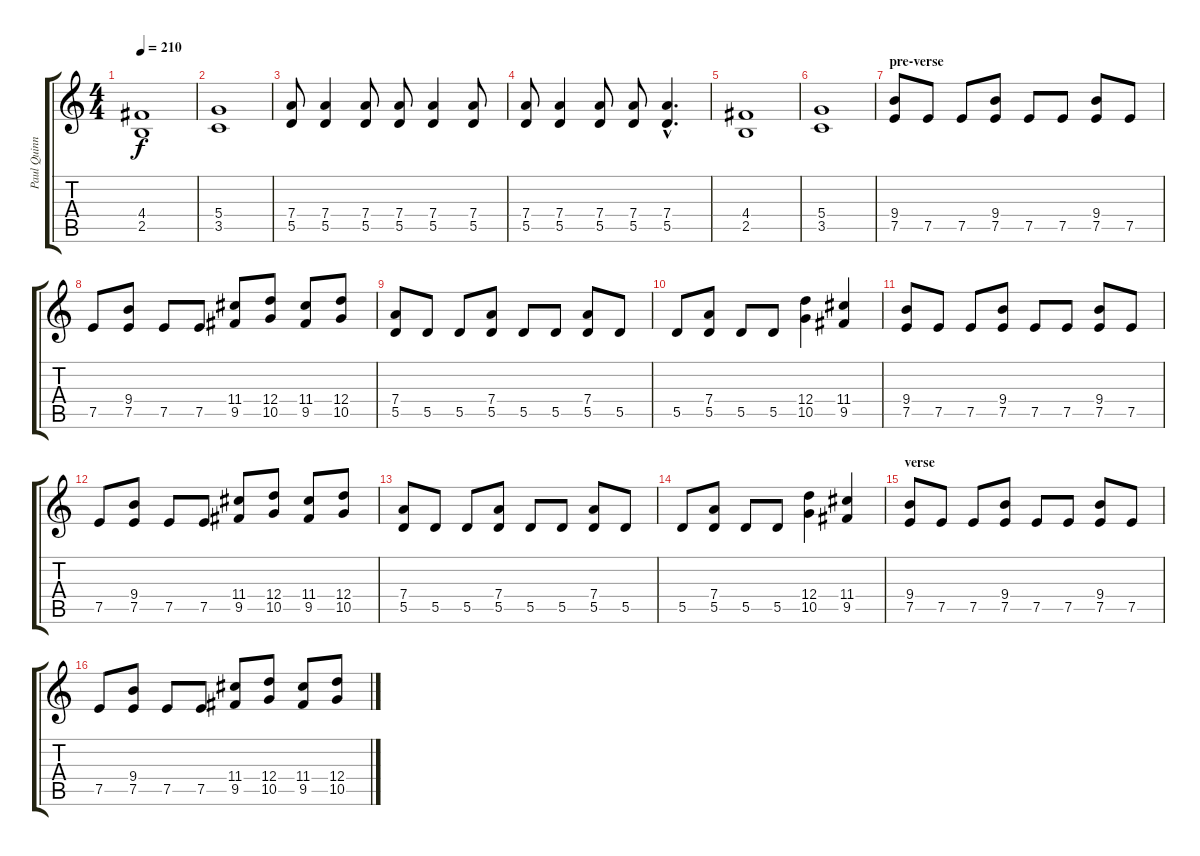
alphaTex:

\track ("Paul Quinn" "Paul Quinn") {instrument distortionguitar}
\staff {score tabs}
\tuning (E4 B3 G3 D3 A2 E2) {hide}
\ts (4 4)
\tempo 210
\clef g2
\ks c
(4.4 2.5).1{dy f} |
(5.4 3.5).1 |
(7.4 5.5).8 (7.4 5.5).4 (7.4 5.5).8 (7.4 5.5).8 (7.4 5.5).4 (7.4 5.5).8 |
(7.4 5.5).8 (7.4 5.5).4 (7.4 5.5).8 (7.4 5.5).8 (7.4{hac} 5.5{hac}).4{d} |
(4.4 2.5).1 |
(5.4 3.5).1 |
\section ("" "pre-verse")
(9.4 7.5).8 7.5.8 7.5.8 (9.4 7.5).8 7.5.8 7.5.8 (9.4 7.5).8 7.5.8 |
7.5.8 (9.4 7.5).8 7.5.8 7.5.8 (11.4 9.5).8 (12.4 10.5).8 (11.4 9.5).8 (12.4 10.5).8 |
(7.4 5.5).8 5.5.8 5.5.8 (7.4 5.5).8 5.5.8 5.5.8 (7.4 5.5).8 5.5.8 |
5.5.8 (7.4 5.5).8 5.5.8 5.5.8 (12.4 10.5).4 (11.4 9.5).4 |
(9.4 7.5).8 7.5.8 7.5.8 (9.4 7.5).8 7.5.8 7.5.8 (9.4 7.5).8 7.5.8 |
7.5.8 (9.4 7.5).8 7.5.8 7.5.8 (11.4 9.5).8 (12.4 10.5).8 (11.4 9.5).8 (12.4 10.5).8 |
(7.4 5.5).8 5.5.8 5.5.8 (7.4 5.5).8 5.5.8 5.5.8 (7.4 5.5).8 5.5.8 |
5.5.8 (7.4 5.5).8 5.5.8 5.5.8 (12.4 10.5).4 (11.4 9.5).4 |
\section ("" "verse")
(9.4 7.5).8 7.5.8 7.5.8 (9.4 7.5).8 7.5.8 7.5.8 (9.4 7.5).8 7.5.8 |
7.5.8 (9.4 7.5).8 7.5.8 7.5.8 (11.4 9.5).8 (12.4 10.5).8 (11.4 9.5).8 (12.4 10.5).8
